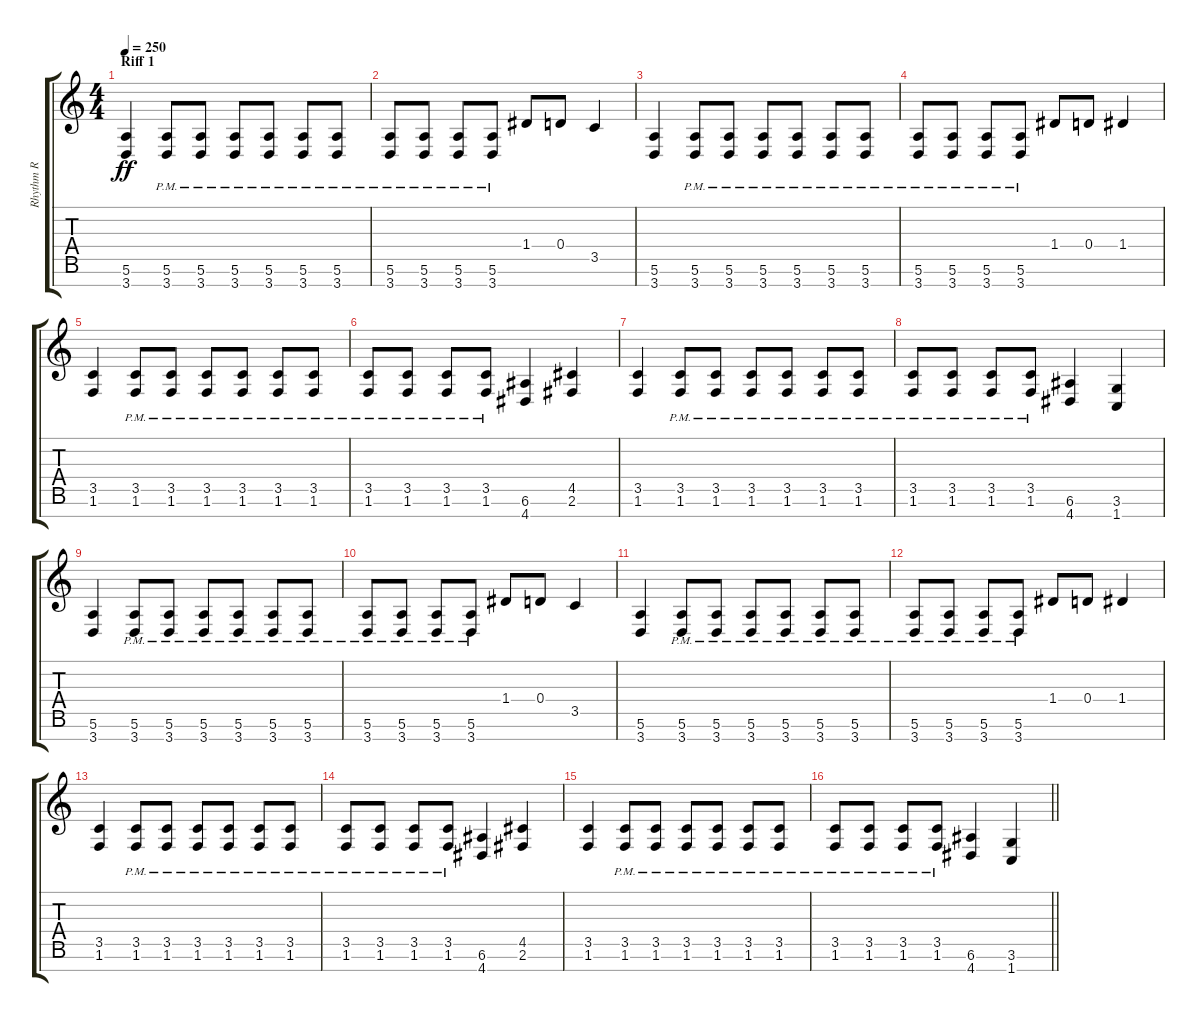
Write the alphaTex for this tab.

\track ("Rhythm R" "Rhythm R") {instrument overdrivenguitar}
\staff {score tabs}
\tuning (E4 B3 G3 D3 A2 E2 B1) {hide}
\ts (4 4)
\section ("" "Riff 1")
\tempo 250
\clef g2
\ks c
(5.6 3.7).4{dy ff} (5.6{pm} 3.7{pm}).8 (5.6{pm} 3.7{pm}).8 (5.6{pm} 3.7{pm}).8 (5.6{pm} 3.7{pm}).8 (5.6{pm} 3.7{pm}).8 (5.6{pm} 3.7{pm}).8 |
(5.6{pm} 3.7{pm}).8 (5.6{pm} 3.7{pm}).8 (5.6{pm} 3.7{pm}).8 (5.6{pm} 3.7{pm}).8 1.4.8 0.4.8 3.5.4 |
(5.6 3.7).4 (5.6{pm} 3.7{pm}).8 (5.6{pm} 3.7{pm}).8 (5.6{pm} 3.7{pm}).8 (5.6{pm} 3.7{pm}).8 (5.6{pm} 3.7{pm}).8 (5.6{pm} 3.7{pm}).8 |
(5.6{pm} 3.7{pm}).8 (5.6{pm} 3.7{pm}).8 (5.6{pm} 3.7{pm}).8 (5.6{pm} 3.7{pm}).8 1.4.8 0.4.8 1.4.4 |
(3.5 1.6).4 (3.5{pm} 1.6{pm}).8 (3.5{pm} 1.6{pm}).8 (3.5{pm} 1.6{pm}).8 (3.5{pm} 1.6{pm}).8 (3.5{pm} 1.6{pm}).8 (3.5{pm} 1.6{pm}).8 |
(3.5{pm} 1.6{pm}).8 (3.5{pm} 1.6{pm}).8 (3.5{pm} 1.6{pm}).8 (3.5{pm} 1.6{pm}).8 (6.6 4.7).4 (4.5 2.6).4 |
(3.5 1.6).4 (3.5{pm} 1.6{pm}).8 (3.5{pm} 1.6{pm}).8 (3.5{pm} 1.6{pm}).8 (3.5{pm} 1.6{pm}).8 (3.5{pm} 1.6{pm}).8 (3.5{pm} 1.6{pm}).8 |
(3.5{pm} 1.6{pm}).8 (3.5{pm} 1.6{pm}).8 (3.5{pm} 1.6{pm}).8 (3.5{pm} 1.6{pm}).8 (6.6 4.7).4 (3.6 1.7).4 |
(5.6 3.7).4 (5.6{pm} 3.7{pm}).8 (5.6{pm} 3.7{pm}).8 (5.6{pm} 3.7{pm}).8 (5.6{pm} 3.7{pm}).8 (5.6{pm} 3.7{pm}).8 (5.6{pm} 3.7{pm}).8 |
(5.6{pm} 3.7{pm}).8 (5.6{pm} 3.7{pm}).8 (5.6{pm} 3.7{pm}).8 (5.6{pm} 3.7{pm}).8 1.4.8 0.4.8 3.5.4 |
(5.6 3.7).4 (5.6{pm} 3.7{pm}).8 (5.6{pm} 3.7{pm}).8 (5.6{pm} 3.7{pm}).8 (5.6{pm} 3.7{pm}).8 (5.6{pm} 3.7{pm}).8 (5.6{pm} 3.7{pm}).8 |
(5.6{pm} 3.7{pm}).8 (5.6{pm} 3.7{pm}).8 (5.6{pm} 3.7{pm}).8 (5.6{pm} 3.7{pm}).8 1.4.8 0.4.8 1.4.4 |
(3.5 1.6).4 (3.5{pm} 1.6{pm}).8 (3.5{pm} 1.6{pm}).8 (3.5{pm} 1.6{pm}).8 (3.5{pm} 1.6{pm}).8 (3.5{pm} 1.6{pm}).8 (3.5{pm} 1.6{pm}).8 |
(3.5{pm} 1.6{pm}).8 (3.5{pm} 1.6{pm}).8 (3.5{pm} 1.6{pm}).8 (3.5{pm} 1.6{pm}).8 (6.6 4.7).4 (4.5 2.6).4 |
(3.5 1.6).4 (3.5{pm} 1.6{pm}).8 (3.5{pm} 1.6{pm}).8 (3.5{pm} 1.6{pm}).8 (3.5{pm} 1.6{pm}).8 (3.5{pm} 1.6{pm}).8 (3.5{pm} 1.6{pm}).8 |
\barLineRight lightlight
(3.5{pm} 1.6{pm}).8 (3.5{pm} 1.6{pm}).8 (3.5{pm} 1.6{pm}).8 (3.5{pm} 1.6{pm}).8 (6.6 4.7).4 (3.6 1.7).4
